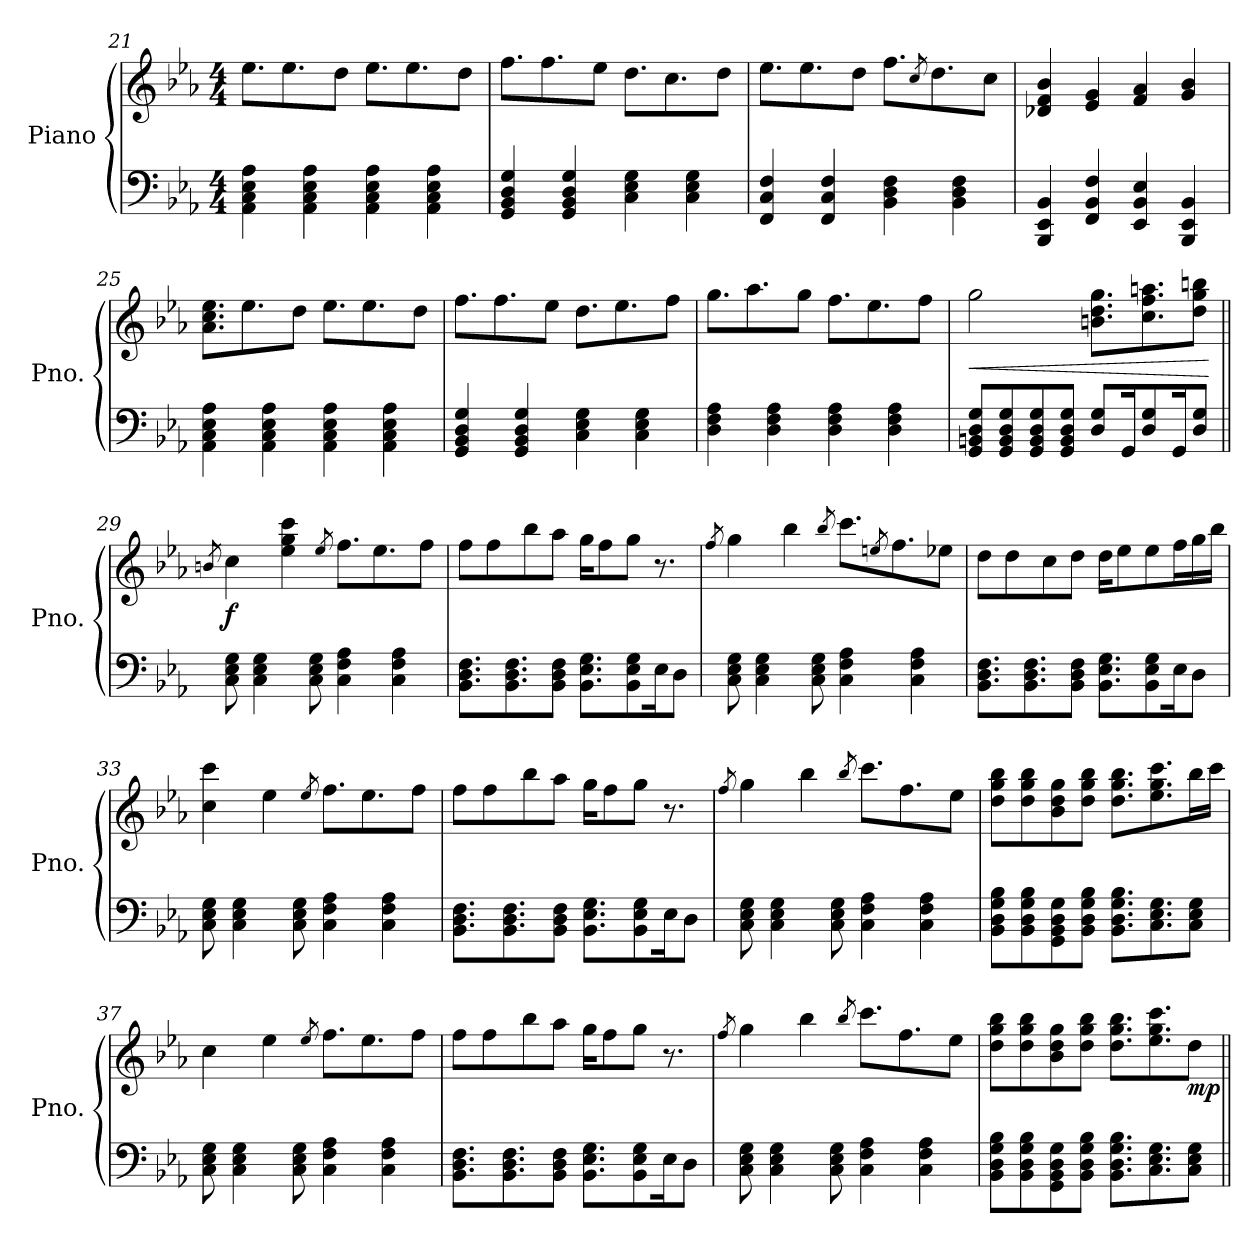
**kern	**kern	**dynam
*part1	*part1	*part1
*staff2	*staff1	*staff1/2
*I"Piano	*	*
*I'Pno.	*	*
!!LO:LB:g=z
*clefF4	*clefG2	*
*k[b-e-a-]	*k[b-e-a-]	*
*M4/4	*M4/4	*
=21	=21	=21
4AA-\ 4C\ 4E-\ 4A-\	8.ee-\L	.
.	8.ee-\	.
4AA-\ 4C\ 4E-\ 4A-\	.	.
.	8dd\J	.
4AA-\ 4C\ 4E-\ 4A-\	8.ee-\L	.
.	8.ee-\	.
4AA-\ 4C\ 4E-\ 4A-\	.	.
.	8dd\J	.
=22	=22	=22
4GG/ 4BB-/ 4D/ 4G/	8.ff\L	.
.	8.ff\	.
4GG/ 4BB-/ 4D/ 4G/	.	.
.	8ee-\J	.
4C\ 4E-\ 4G\	8.dd\L	.
.	8.cc\	.
4C\ 4E-\ 4G\	.	.
.	8dd\J	.
=23	=23	=23
4FF/ 4C/ 4F/	8.ee-\L	.
.	8.ee-\	.
4FF/ 4C/ 4F/	.	.
.	8dd\J	.
4BB-\ 4D\ 4F\	8.ff\L	.
.	8qcc/	.
.	8.dd\	.
4BB-\ 4D\ 4F\	.	.
.	8cc\J	.
=24	=24	=24
4BBB-/ 4EE-/ 4BB-/	4d-X/ 4f/ 4b-/	.
4FF/ 4BB-/ 4F/	4e-/ 4g/	.
4EE-/ 4BB-/ 4E-/	4f/ 4a-/	.
4BBB-/ 4EE-/ 4BB-/	4g/ 4b-/	.
!!LO:PB:g=z
=25	=25	=25
4AA-\ 4C\ 4E-\ 4A-\	8.a-\ 8.cc\ 8.ee-\L	.
.	8.ee-\	.
4AA-\ 4C\ 4E-\ 4A-\	.	.
.	8dd\J	.
4AA-\ 4C\ 4E-\ 4A-\	8.ee-\L	.
.	8.ee-\	.
4AA-\ 4C\ 4E-\ 4A-\	.	.
.	8dd\J	.
=26	=26	=26
4GG/ 4BB-/ 4D/ 4G/	8.ff\L	.
.	8.ff\	.
4GG/ 4BB-/ 4D/ 4G/	.	.
.	8ee-\J	.
4C\ 4E-\ 4G\	8.dd\L	.
.	8.ee-\	.
4C\ 4E-\ 4G\	.	.
.	8ff\J	.
=27	=27	=27
4D\ 4F\ 4A-\	8.gg\L	.
.	8.aa-\	.
4D\ 4F\ 4A-\	.	.
.	8gg\J	.
4D\ 4F\ 4A-\	8.ff\L	.
.	8.ee-\	.
4D\ 4F\ 4A-\	.	.
.	8ff\J	.
=28	=28	=28
!	!	!LO:HP:b
8GG/ 8BBn/ 8D/ 8G/L	2gg\	<
8GG/ 8BB/ 8D/ 8G/	.	.
8GG/ 8BB/ 8D/ 8G/	.	.
8GG/ 8BB/ 8D/ 8G/J	.	.
8D/ 8G/L	8.bn\ 8.dd\ 8.gg\L	.
16GG/K	.	.
8D/ 8G/	8.cc\ 8.ff\ 8.aan\	.
16GG/K	.	.
8D/ 8G/J	8dd\ 8gg\ 8bbn\J	.
.	.	[
!!LO:LB:g=z
=29||	=29||	=29||
.	8qbn/	.
!	!	!LO:DY:b
8C\ 8E-\ 8G\	4cc\	f
4C\ 4E-\ 4G\	.	.
.	4ee-\ 4gg!\ 4ccc!\	.
8C\ 8E-\ 8G\	.	.
.	8qee-/	.
4C\ 4F\ 4A-\	8.ff\L	.
.	8.ee-\	.
4C\ 4F\ 4A-\	.	.
.	8ff\J	.
=30	=30	=30
8.BB-\ 8.D\ 8.F\L	8ff\L	.
.	8ff\	.
8.BB-\ 8.D\ 8.F\	.	.
.	8bb-\	.
8BB-\ 8D\ 8F\J	8aa-\J	.
8.BB-\ 8.E-\ 8.G\L	16gg\KL	.
.	8ff\	.
8BB-\ 8E-\ 8G\	8gg\J	.
16E-\K	8.r	.
8D\J	.	.
=31	=31	=31
.	8qff/	.
8C\ 8E-\ 8G\	4gg\	.
4C\ 4E-\ 4G\	.	.
.	4bb-\	.
8C\ 8E-\ 8G\	.	.
.	8qbb-/	.
4C\ 4F\ 4A-\	8.ccc\L	.
.	8qeen/	.
.	8.ff\	.
4C\ 4F\ 4A-\	.	.
.	8ee-X\J	.
=32	=32	=32
8.BB-\ 8.D\ 8.F\L	8dd\L	.
.	8dd\	.
8.BB-\ 8.D\ 8.F\	.	.
.	8cc\	.
8BB-\ 8D\ 8F\J	8dd\J	.
8.BB-\ 8.E-\ 8.G\L	16dd\KL	.
.	8ee-\	.
8BB-\ 8E-\ 8G\	8ee-\	.
16E-\K	16ff\L	.
8D\J	16gg\	.
.	16bb-\JJ	.
!!LO:LB:g=z
=33	=33	=33
8C\ 8E-\ 8G\	4cc\ 4ccc\	.
4C\ 4E-\ 4G\	.	.
.	4ee-\	.
8C\ 8E-\ 8G\	.	.
.	8qee-/	.
4C\ 4F\ 4A-\	8.ff\L	.
.	8.ee-\	.
4C\ 4F\ 4A-\	.	.
.	8ff\J	.
=34	=34	=34
8.BB-\ 8.D\ 8.F\L	8ff\L	.
.	8ff\	.
8.BB-\ 8.D\ 8.F\	.	.
.	8bb-\	.
8BB-\ 8D\ 8F\J	8aa-\J	.
8.BB-\ 8.E-\ 8.G\L	16gg\KL	.
.	8ff\	.
8BB-\ 8E-\ 8G\	8gg\J	.
16E-\K	8.r	.
8D\J	.	.
=35	=35	=35
.	8qff/	.
8C\ 8E-\ 8G\	4gg\	.
4C\ 4E-\ 4G\	.	.
.	4bb-\	.
8C\ 8E-\ 8G\	.	.
.	8qbb-/	.
4C\ 4F\ 4A-\	8.ccc\L	.
.	8.ff\	.
4C\ 4F\ 4A-\	.	.
.	8ee-\J	.
=36	=36	=36
8BB-\ 8D\ 8G\ 8B-\L	8dd\ 8gg\ 8bb-\L	.
8BB-\ 8D\ 8G\ 8B-\	8dd\ 8gg\ 8bb-\	.
8GG\ 8BB-\ 8D\ 8G\	8b-\ 8dd\ 8gg\	.
8BB-\ 8D\ 8G\ 8B-\J	8dd\ 8gg\ 8bb-\J	.
8.BB-\ 8.D\ 8.G\ 8.B-\L	8.dd\ 8.gg\ 8.bb-\L	.
8.C\ 8.E-\ 8.G\	8.ee-\ 8.gg\ 8.ccc\	.
8C\ 8E-\ 8G\J	16bb-\L	.
.	16ccc\JJ	.
!!LO:LB:g=z
=37	=37	=37
8C\ 8E-\ 8G\	4cc\	.
4C\ 4E-\ 4G\	.	.
.	4ee-\	.
8C\ 8E-\ 8G\	.	.
.	8qee-/	.
4C\ 4F\ 4A-\	8.ff\L	.
.	8.ee-\	.
4C\ 4F\ 4A-\	.	.
.	8ff\J	.
=38	=38	=38
8.BB-\ 8.D\ 8.F\L	8ff\L	.
.	8ff\	.
8.BB-\ 8.D\ 8.F\	.	.
.	8bb-\	.
8BB-\ 8D\ 8F\J	8aa-\J	.
8.BB-\ 8.E-\ 8.G\L	16gg\KL	.
.	8ff\	.
8BB-\ 8E-\ 8G\	8gg\J	.
16E-\K	8.r	.
8D\J	.	.
=39	=39	=39
.	8qff/	.
8C\ 8E-\ 8G\	4gg\	.
4C\ 4E-\ 4G\	.	.
.	4bb-\	.
8C\ 8E-\ 8G\	.	.
.	8qbb-/	.
4C\ 4F\ 4A-\	8.ccc\L	.
.	8.ff\	.
4C\ 4F\ 4A-\	.	.
.	8ee-\J	.
=40	=40	=40
8BB-\ 8D\ 8G\ 8B-\L	8dd\ 8gg\ 8bb-\L	.
8BB-\ 8D\ 8G\ 8B-\	8dd\ 8gg\ 8bb-\	.
8GG\ 8BB-\ 8D\ 8G\	8b-\ 8dd\ 8gg\	.
8BB-\ 8D\ 8G\ 8B-\J	8dd\ 8gg\ 8bb-\J	.
8.BB-\ 8.D\ 8.G\ 8.B-\L	8.dd\ 8.gg\ 8.bb-\L	.
8.C\ 8.E-\ 8.G\	8.ee-\ 8.gg\ 8.ccc\	.
!	!	!LO:DY:b
8C\ 8E-\ 8G\J	8dd\J	mp
=||	=||	=||
*-	*-	*-
